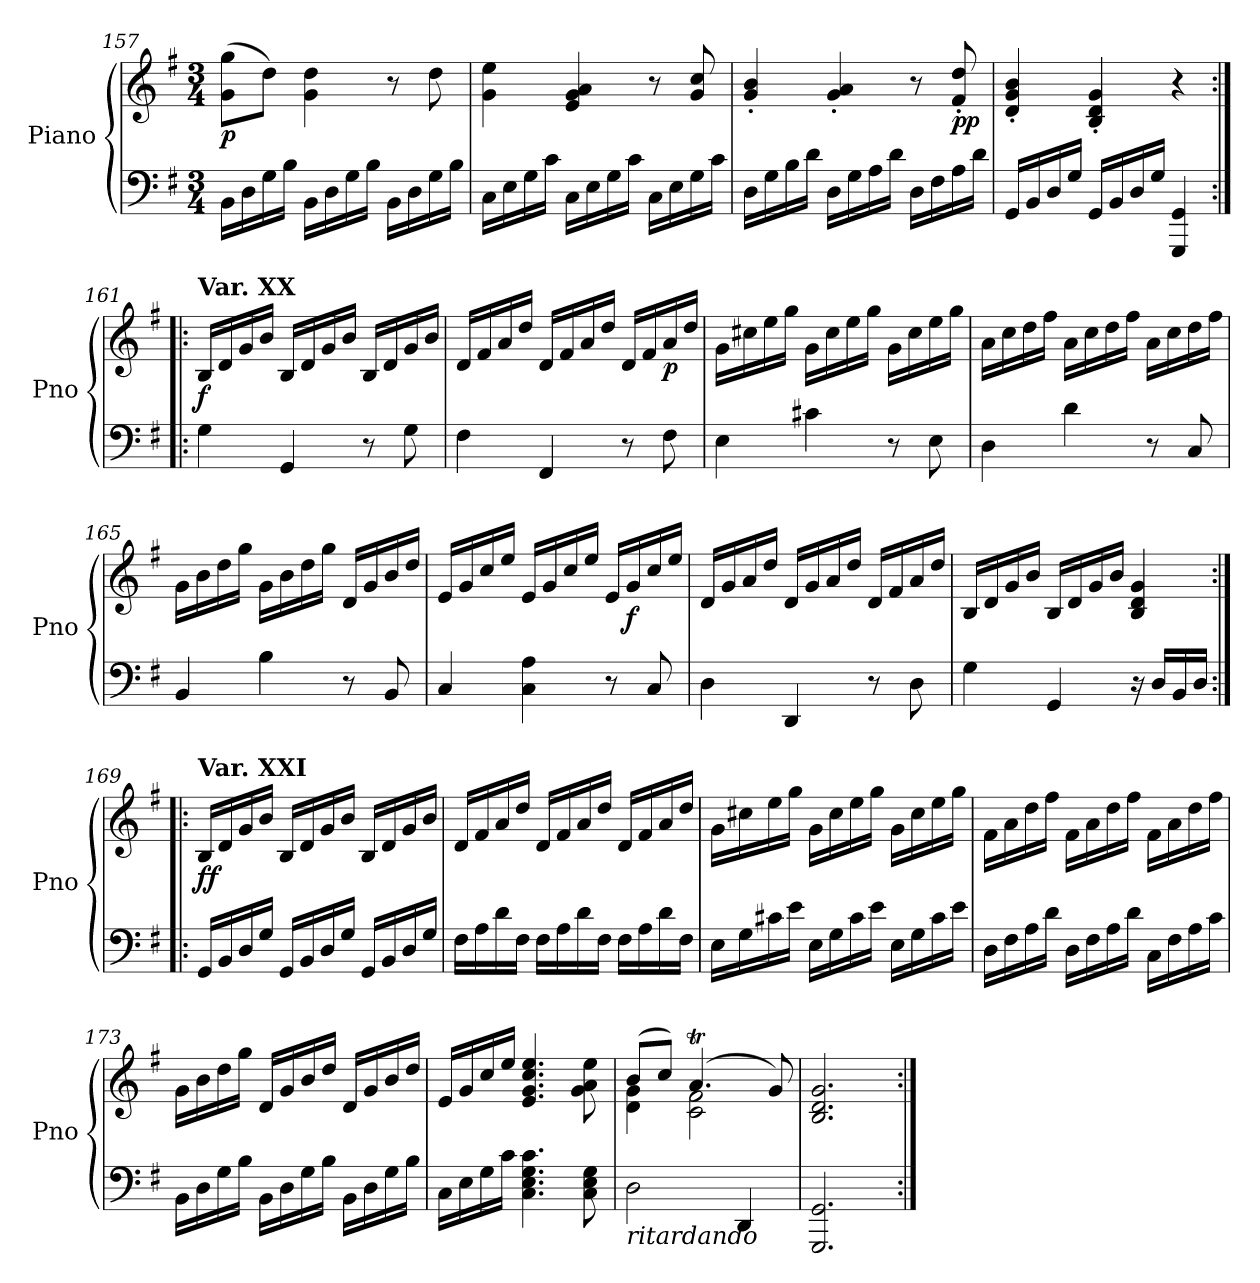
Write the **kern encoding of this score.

**kern	**kern	**dynam
*part1	*part1	*part1
*staff2	*staff1	*staff1/2
*I"Piano	*	*
*I'Pno	*	*
*clefF4	*clefG2	*
*k[f#]	*k[f#]	*
*M3/4	*M3/4	*
=157	=157	=157
!	!	!LO:DY:b
16BB\LL	(8g\ 8gg\L	p
16D\	.	.
16G\	8dd\J)	.
16B\JJ	.	.
16BB\LL	4g\ 4dd\	.
16D\	.	.
16G\	.	.
16B\JJ	.	.
16BB\LL	8r	.
16D\	.	.
16G\	8dd\	.
16B\JJ	.	.
=158	=158	=158
16C\LL	4g\ 4ee\	.
16E\	.	.
16G\	.	.
16c\JJ	.	.
16C\LL	4e/ 4g/ 4a/	.
16E\	.	.
16G\	.	.
16c\JJ	.	.
16C\LL	8r	.
16E\	.	.
16G\	8g/ 8cc/	.
16c\JJ	.	.
!!LO:PB:g=z
=159	=159	=159
16D\LL	4g/' 4b/'	.
16G\	.	.
16B\	.	.
16d\JJ	.	.
16D\LL	4g/' 4a/'	.
16G\	.	.
16A\	.	.
16d\JJ	.	.
16D\LL	8r	.
16F#\	.	.
!	!	!LO:DY:b
16A\	8f#/' 8dd/'	pp
16d\JJ	.	.
=160	=160	=160
16GG/LL	4d/' 4g/' 4b/'	.
16BB/	.	.
16D/	.	.
16G/JJ	.	.
16GG/LL	4B/' 4d/' 4g/'	.
16BB/	.	.
16D/	.	.
16G/JJ	.	.
4GGG/ 4GG/	4r	.
!!LO:LB:g=z
=161:|!|:	=161:|!|:	=161:|!|:
!	!LO:TX:a:B:t=Var. XX	!
!	!	!LO:DY:b
4G\	16B/LL	f
.	16d/	.
.	16g/	.
.	16b/JJ	.
4GG/	16B/LL	.
.	16d/	.
.	16g/	.
.	16b/JJ	.
8r	16B/LL	.
.	16d/	.
8G\	16g/	.
.	16b/JJ	.
=162	=162	=162
4F#\	16d/LL	.
.	16f#/	.
.	16a/	.
.	16dd/JJ	.
4FF#/	16d/LL	.
.	16f#/	.
.	16a/	.
.	16dd/JJ	.
8r	16d/LL	.
.	16f#/	.
!	!	!LO:DY:b
8F#\	16a/	p
.	16dd/JJ	.
=163	=163	=163
4E\	16g\LL	.
.	16cc#X\	.
.	16ee\	.
.	16gg\JJ	.
4c#X\	16g\LL	.
.	16cc#\	.
.	16ee\	.
.	16gg\JJ	.
8r	16g\LL	.
.	16cc#\	.
8E\	16ee\	.
.	16gg\JJ	.
!!LO:LB:g=z
=164	=164	=164
4D\	16a\LL	.
.	16cc\	.
.	16dd\	.
.	16ff#\JJ	.
4d\	16a\LL	.
.	16cc\	.
.	16dd\	.
.	16ff#\JJ	.
8r	16a\LL	.
.	16cc\	.
8C/	16dd\	.
.	16ff#\JJ	.
=165	=165	=165
!	!	!LO:DY:a=2
4BB/	16g\LL	other-dynamics
.	16b\	.
.	16dd\	.
.	16gg\JJ	.
4B\	16g\LL	.
.	16b\	.
.	16dd\	.
.	16gg\JJ	.
8r	16d/LL	.
.	16g/	.
8BB/	16b/	.
.	16dd/JJ	.
=166	=166	=166
4C/	16e/LL	.
.	16g/	.
.	16cc/	.
.	16ee/JJ	.
4C\ 4A\	16e/LL	.
.	16g/	.
.	16cc/	.
.	16ee/JJ	.
8r	16e/LL	.
!	!	!LO:DY:b
.	16g/	f
8C/	16cc/	.
.	16ee/JJ	.
!!LO:LB:g=z
=167	=167	=167
4D\	16d/LL	.
.	16g/	.
.	16a/	.
.	16dd/JJ	.
4DD/	16d/LL	.
.	16g/	.
.	16a/	.
.	16dd/JJ	.
8r	16d/LL	.
.	16f#/	.
8D\	16a/	.
.	16dd/JJ	.
=168	=168	=168
4G\	16B/LL	.
.	16d/	.
.	16g/	.
.	16b/JJ	.
4GG/	16B/LL	.
.	16d/	.
.	16g/	.
.	16b/JJ	.
16r	4B/ 4d/ 4g/	.
16D/LL	.	.
16BB/	.	.
16D/JJ	.	.
!!LO:LB:g=z
=169:|!|:	=169:|!|:	=169:|!|:
!	!LO:TX:a:B:t=Var. XXI	!
!	!	!LO:DY:b
16GG/LL	16B/LL	ff
16BB/	16d/	.
16D/	16g/	.
16G/JJ	16b/JJ	.
16GG/LL	16B/LL	.
16BB/	16d/	.
16D/	16g/	.
16G/JJ	16b/JJ	.
16GG/LL	16B/LL	.
16BB/	16d/	.
16D/	16g/	.
16G/JJ	16b/JJ	.
=170	=170	=170
16F#\LL	16d/LL	.
16A\	16f#/	.
16d\	16a/	.
16F#\JJ	16dd/JJ	.
16F#\LL	16d/LL	.
16A\	16f#/	.
16d\	16a/	.
16F#\JJ	16dd/JJ	.
16F#\LL	16d/LL	.
16A\	16f#/	.
16d\	16a/	.
16F#\JJ	16dd/JJ	.
=171	=171	=171
16E\LL	16g\LL	.
16G\	16cc#X\	.
16c#X\	16ee\	.
16e\JJ	16gg\JJ	.
16E\LL	16g\LL	.
16G\	16cc#\	.
16c#\	16ee\	.
16e\JJ	16gg\JJ	.
16E\LL	16g\LL	.
16G\	16cc#\	.
16c#\	16ee\	.
16e\JJ	16gg\JJ	.
!!LO:LB:g=z
=172	=172	=172
16D\LL	16f#\LL	.
16F#\	16a\	.
16A\	16dd\	.
16d\JJ	16ff#\JJ	.
16D\LL	16f#\LL	.
16F#\	16a\	.
16A\	16dd\	.
16d\JJ	16ff#\JJ	.
16C\LL	16f#\LL	.
16F#\	16a\	.
16A\	16dd\	.
16c\JJ	16ff#\JJ	.
=173	=173	=173
16BB\LL	16g\LL	.
16D\	16b\	.
16G\	16dd\	.
16B\JJ	16gg\JJ	.
16BB\LL	16d/LL	.
16D\	16g/	.
16G\	16b/	.
16B\JJ	16dd/JJ	.
16BB\LL	16d/LL	.
16D\	16g/	.
16G\	16b/	.
16B\JJ	16dd/JJ	.
!!LO:PB:g=z
=174	=174	=174
16C\LL	16e/LL	.
16E\	16g/	.
16G\	16cc/	.
16c\JJ	16ee/JJ	.
4.C\ 4.E\ 4.G\ 4.c\	4.e/ 4.g/ 4.cc/ 4.ee/	.
8C\ 8E\ 8G\	8g\ 8a\ 8ee\	.
=175	=175	=175
*	*^	*
!LO:TX:b:i:t=ritardando	!	!	!
2D\	(8b/L	4d\ 4g\	.
.	8cc/J)	.	.
.	(4.aT/	2c\ 2f#\	.
4DD/	.	.	.
.	8g/)	.	.
*	*v	*v	*
=176	=176	=176
2.GGG/ 2.GG/	2.B/ 2.d/ 2.g/	.
=:|!	=:|!	=:|!
*-	*-	*-
